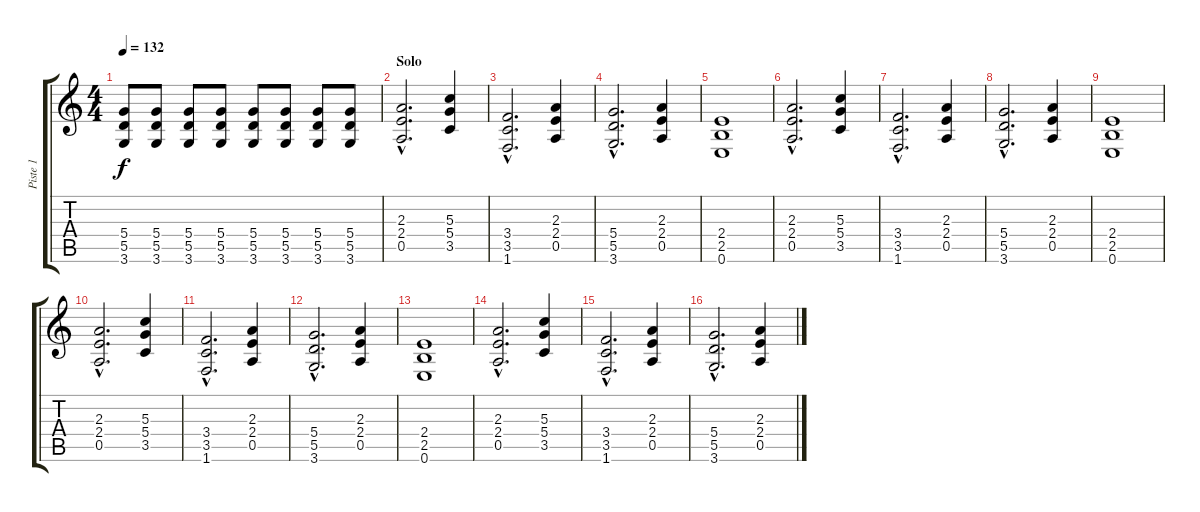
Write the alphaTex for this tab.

\track ("Piste 1" "Piste 1") {instrument distortionguitar}
\staff {score tabs}
\tuning (E4 B3 G3 D3 A2 E2) {hide}
\ts (4 4)
\tempo 132
\clef g2
\ks c
(5.4 5.5 3.6).8{dy f volume 9} (5.4 5.5 3.6).8 (5.4 5.5 3.6).8 (5.4 5.5 3.6).8 (5.4 5.5 3.6).8 (5.4 5.5 3.6).8 (5.4 5.5 3.6).8 (5.4 5.5 3.6).8 |
\section ("" "Solo")
(2.3{hac} 2.4{hac} 0.5{hac}).2{d} (5.3 5.4 3.5).4 |
(3.4{hac} 3.5{hac} 1.6{hac}).2{d} (2.3 2.4 0.5).4 |
(5.4{hac} 5.5{hac} 3.6{hac}).2{d} (2.3 2.4 0.5).4 |
(2.4 2.5 0.6).1 |
(2.3{hac} 2.4{hac} 0.5{hac}).2{d} (5.3 5.4 3.5).4 |
(3.4{hac} 3.5{hac} 1.6{hac}).2{d} (2.3 2.4 0.5).4 |
(5.4{hac} 5.5{hac} 3.6{hac}).2{d} (2.3 2.4 0.5).4 |
(2.4 2.5 0.6).1 |
(2.3{hac} 2.4{hac} 0.5{hac}).2{d} (5.3 5.4 3.5).4 |
(3.4{hac} 3.5{hac} 1.6{hac}).2{d} (2.3 2.4 0.5).4 |
(5.4{hac} 5.5{hac} 3.6{hac}).2{d} (2.3 2.4 0.5).4 |
(2.4 2.5 0.6).1 |
(2.3{hac} 2.4{hac} 0.5{hac}).2{d} (5.3 5.4 3.5).4 |
(3.4{hac} 3.5{hac} 1.6{hac}).2{d} (2.3 2.4 0.5).4 |
(5.4{hac} 5.5{hac} 3.6{hac}).2{d} (2.3 2.4 0.5).4
